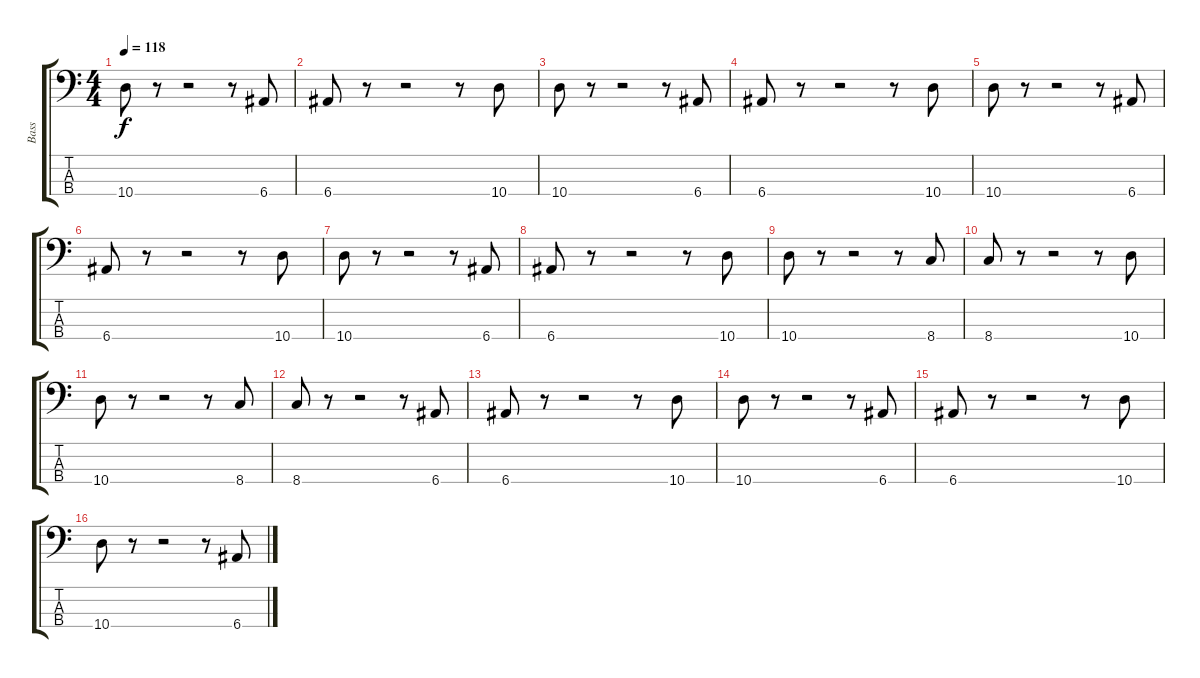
\track ("Bass" "Bass") {instrument electricbassfinger}
\staff {score tabs}
\tuning (G2 D2 A1 E1) {hide}
\ts (4 4)
\tempo 118
\clef f4
\ks c
10.4.8{dy f} r.8 r.2 r.8 6.4.8 |
6.4.8 r.8 r.2 r.8 10.4.8 |
10.4.8 r.8 r.2 r.8 6.4.8 |
6.4.8 r.8 r.2 r.8 10.4.8 |
10.4.8 r.8 r.2 r.8 6.4.8 |
6.4.8 r.8 r.2 r.8 10.4.8 |
10.4.8 r.8 r.2 r.8 6.4.8 |
6.4.8 r.8 r.2 r.8 10.4.8 |
10.4.8 r.8 r.2 r.8 8.4.8 |
8.4.8 r.8 r.2 r.8 10.4.8 |
10.4.8 r.8 r.2 r.8 8.4.8 |
8.4.8 r.8 r.2 r.8 6.4.8 |
6.4.8 r.8 r.2 r.8 10.4.8 |
10.4.8 r.8 r.2 r.8 6.4.8 |
6.4.8 r.8 r.2 r.8 10.4.8 |
10.4.8 r.8 r.2 r.8 6.4.8
